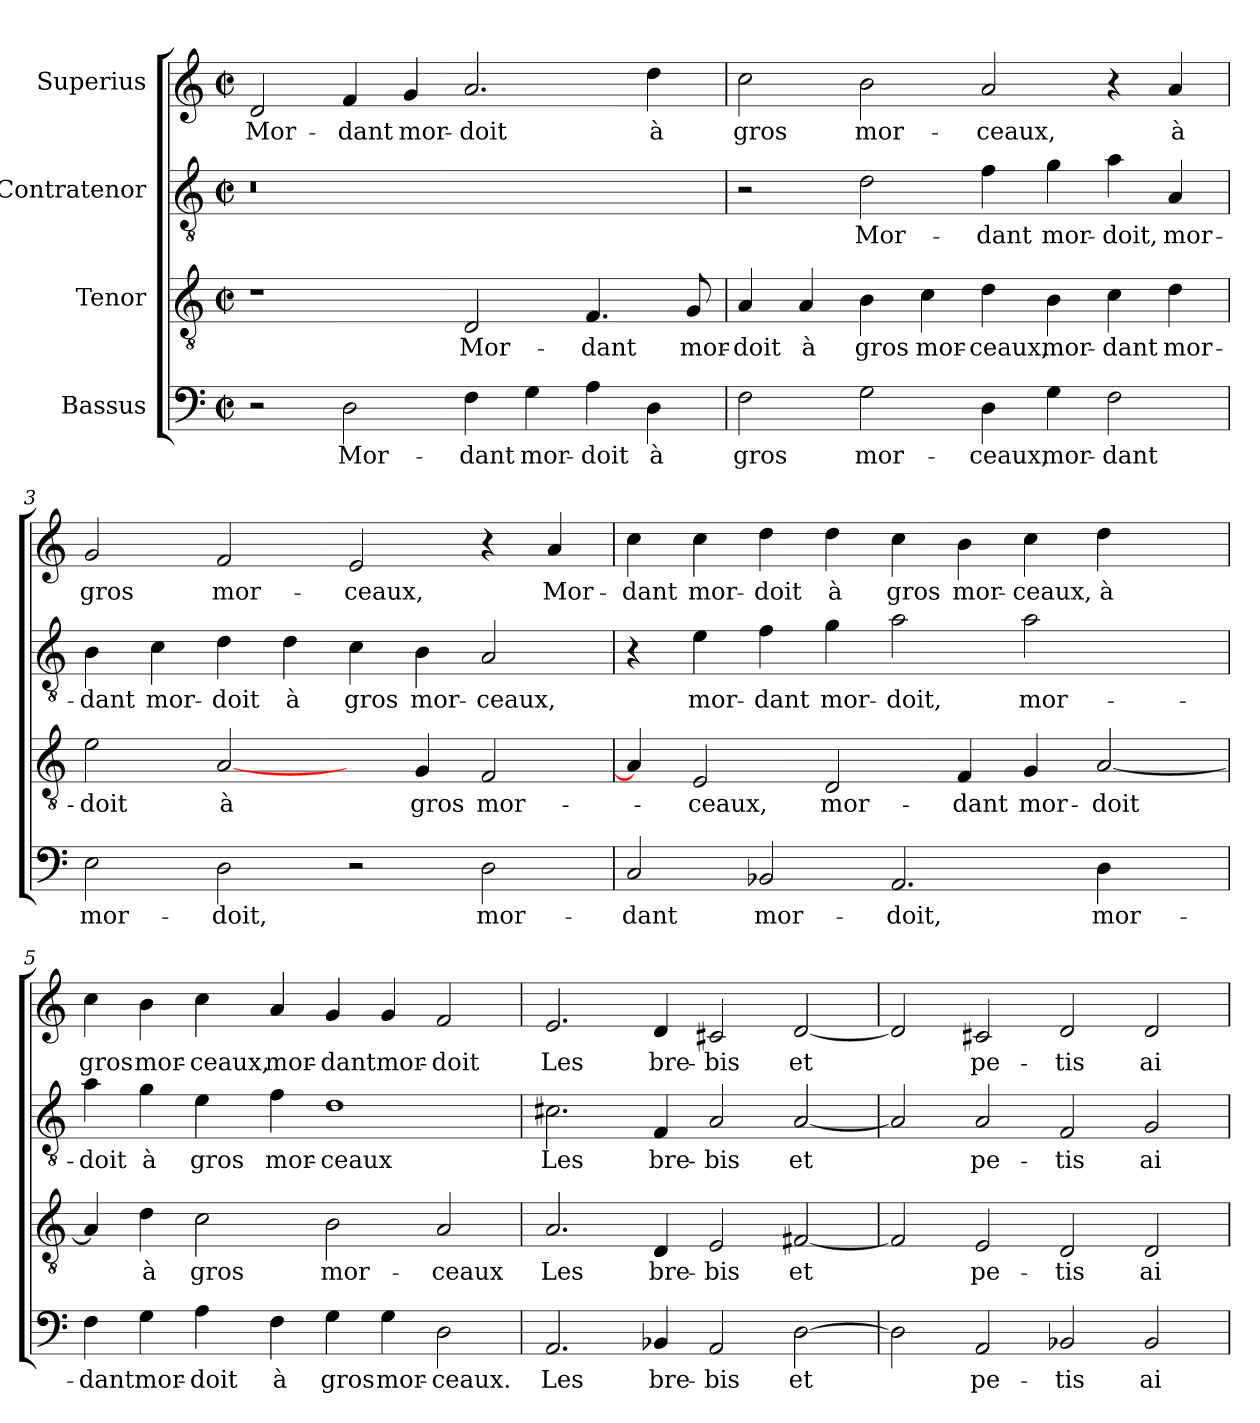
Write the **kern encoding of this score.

**kern	**text	**kern	**text	**kern	**text	**kern	**text
*part4	*part4	*part3	*part3	*part2	*part2	*part1	*part1
*staff4	*staff4	*staff3	*staff3	*staff2	*staff2	*staff1	*staff1
*I"Bassus	*	*I"Tenor	*	*I"Contratenor	*	*I"Superius	*
*clefF4	*	*clefGv2	*	*clefGv2	*	*clefG2	*
*k[]	*	*k[]	*	*k[]	*	*k[]	*
*C:	*	*C:	*	*C:	*	*C:	*
*M2/2	*	*M2/2	*	*M2/2	*	*M2/2	*
*met(c|)	*	*met(c|)	*	*met(c|)	*	*met(c|)	*
=1	=1	=1	=1	=1	=1	=1	=1
!	!	!	!	!LO:N:vis=0	!	!	!
2r	.	1r	.	1r	.	2d/	Mor-
2D\	Mor-	.	.	.	.	4f/	-dant
.	.	.	.	.	.	4g/	mor-
4F\	-dant	2D/	Mor-	1ryy	.	2.a/	-doit
4G\	mor-	.	.	.	.	.	.
4A\	-doit	4.F/	-dant	.	.	.	.
4D\	à	.	.	.	.	4dd\	à
.	.	8G/	mor-	.	.	.	.
=2	=2	=2	=2	=2	=2	=2	=2
2F\	gros	4A/	-doit	2r	.	2cc\	gros
.	.	4A/	à	.	.	.	.
2G\	mor-	4B\	gros	2d\	Mor-	2b\	mor-
.	.	4c\	mor-	.	.	.	.
4D\	-ceaux,	4d\	-ceaux,	4f\	-dant	2a/	-ceaux,
4G\	mor-	4B\	mor-	4g\	mor-	.	.
2F\	-dant	4c\	-dant	4a\	-doit,	4r	.
.	.	4d\	mor-	4A/	mor-	4a/	à
=3	=3	=3	=3	=3	=3	=3	=3
2E\	mor-	2e\	-doit	4B\	-dant	2g/	gros
.	.	.	.	4c\	mor-	.	.
2D\	-doit,	[2A/	à	4d\	-doit	2f/	mor-
.	.	.	.	4d\	à	.	.
2r	.	4ryy	.	4c\	gros	2e/	-ceaux,
.	.	4G/	gros	4B\	mor-	.	.
2D\	mor-	2F/	mor-	2A/	-ceaux,	4r	.
.	.	.	.	.	.	4a/	Mor-
!!LO:LB:g=z
=4	=4	=4	=4	=4	=4	=4	=4
2C/	-dant	4A/]	.	4r	.	4cc\	-dant
.	.	2E/	-ceaux,	4e\	mor-	4cc\	mor-
2BB-X/	mor-	.	.	4f\	-dant	4dd\	-doit
.	.	2D/	mor-	4g\	mor-	4dd\	à
2.AA/	-doit,	.	.	2a\	-doit,	4cc\	gros
.	.	4F/	-dant	.	.	4b\	mor-
.	.	4G/	mor-	2a\	mor-	4cc\	-ceaux,
4D\	mor-	[2A/	-doit	.	.	4dd\	à
4ryy	.	.	.	4ryy	.	4ryy	.
=5	=5	=5	=5	=5	=5	=5	=5
4F\	-dant	4A/]	.	4a\	-doit	4cc\	gros
4G\	mor-	4d\	à	4g\	à	4b\	mor-
4A\	-doit	2c\	gros	4e\	gros	4cc\	-ceaux,
4F\	à	.	.	4f\	mor-	4a/	mor-
4G\	gros	2B\	mor-	1d\	-ceaux	4g/	-dant
4G\	mor-	.	.	.	.	4g/	mor-
2D\	-ceaux.	2A/	-ceaux	.	.	2f/	-doit
=6	=6	=6	=6	=6	=6	=6	=6
2.AA/	Les	2.A/	Les	2.c#X\	Les	2.e/	Les
4BB-X/	bre-	4D/	bre-	4F/	bre-	4d/	bre-
2AA/	-bis	2E/	-bis	2A/	-bis	2c#X/	-bis
[2D\	et	[2F#X/	et	[2A/	et	[2d/	et
=7	=7	=7	=7	=7	=7	=7	=7
2D\]	.	2F#/]	.	2A/]	.	2d/]	.
2AA/	pe-	2E/	pe-	2A/	pe-	2c#X/	pe-
2BB-X/	-tis	2D/	-tis	2F/	-tis	2d/	-tis
2BB-/	ai-	2D/	ai-	2G/	ai-	2d/	ai-
=	=	=	=	=	=	=	=
*-	*-	*-	*-	*-	*-	*-	*-
